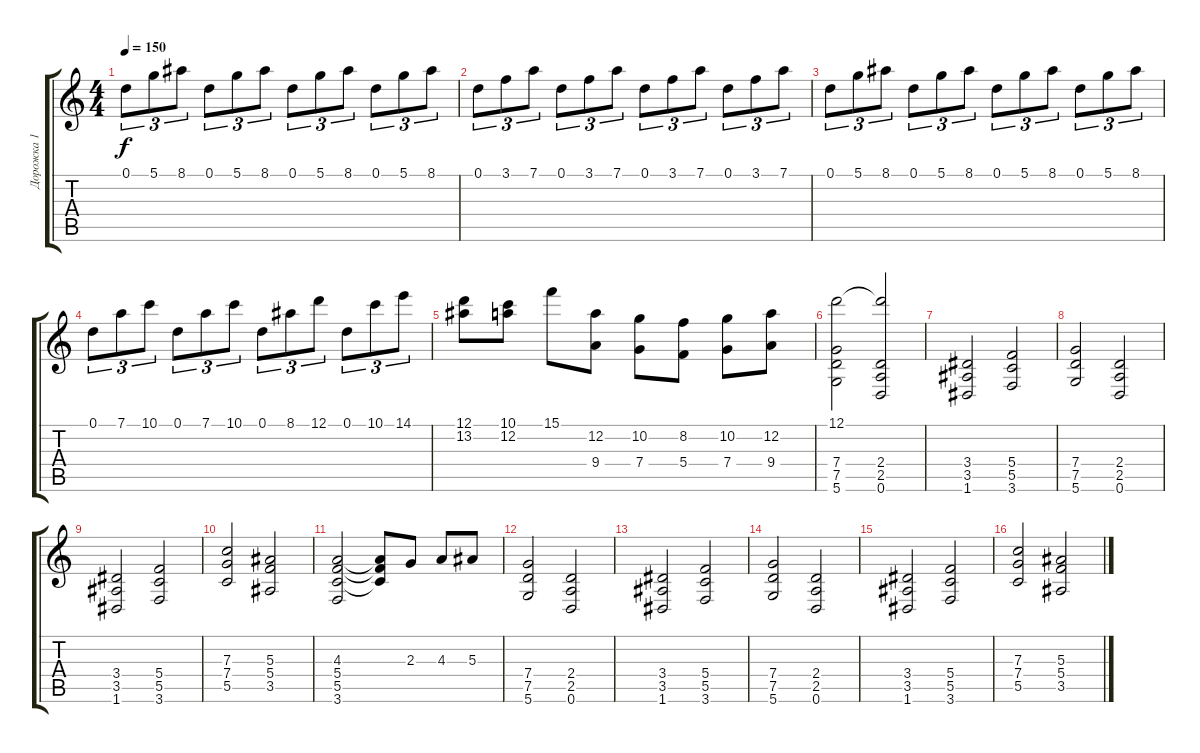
\track ("Дорожка 1" "Дорожка 1") {instrument distortionguitar}
\staff {score tabs}
\tuning (D4 A3 F3 C3 G2 D2) {hide}
\ts (4 4)
\tempo 150
\clef g2
\ks c
0.1.8{tu (3 2) dy f} 5.1.8{tu (3 2)} 8.1.8{tu (3 2)} 0.1.8{tu (3 2)} 5.1.8{tu (3 2)} 8.1.8{tu (3 2)} 0.1.8{tu (3 2)} 5.1.8{tu (3 2)} 8.1.8{tu (3 2)} 0.1.8{tu (3 2)} 5.1.8{tu (3 2)} 8.1.8{tu (3 2)} |
0.1.8{tu (3 2)} 3.1.8{tu (3 2)} 7.1.8{tu (3 2)} 0.1.8{tu (3 2)} 3.1.8{tu (3 2)} 7.1.8{tu (3 2)} 0.1.8{tu (3 2)} 3.1.8{tu (3 2)} 7.1.8{tu (3 2)} 0.1.8{tu (3 2)} 3.1.8{tu (3 2)} 7.1.8{tu (3 2)} |
0.1.8{tu (3 2)} 5.1.8{tu (3 2)} 8.1.8{tu (3 2)} 0.1.8{tu (3 2)} 5.1.8{tu (3 2)} 8.1.8{tu (3 2)} 0.1.8{tu (3 2)} 5.1.8{tu (3 2)} 8.1.8{tu (3 2)} 0.1.8{tu (3 2)} 5.1.8{tu (3 2)} 8.1.8{tu (3 2)} |
0.1.8{tu (3 2)} 7.1.8{tu (3 2)} 10.1.8{tu (3 2)} 0.1.8{tu (3 2)} 7.1.8{tu (3 2)} 10.1.8{tu (3 2)} 0.1.8{tu (3 2)} 8.1.8{tu (3 2)} 12.1.8{tu (3 2)} 0.1.8{tu (3 2)} 10.1.8{tu (3 2)} 14.1.8{tu (3 2)} |
(12.1 13.2).8 (10.1 12.2).8 15.1.8 (12.2 9.4).8 (10.2 7.4).8 (8.2 5.4).8 (10.2 7.4).8 (12.2 9.4).8 |
(12.1 7.4 7.5 5.6).2 (12.1{t} 2.4 2.5 0.6).2 |
(3.4 3.5 1.6).2 (5.4 5.5 3.6).2 |
(7.4 7.5 5.6).2 (2.4 2.5 0.6).2 |
(3.4 3.5 1.6).2 (5.4 5.5 3.6).2 |
(7.3 7.4 5.5).2 (5.3 5.4 3.5).2 |
(4.3 5.4 5.5 3.6).2 (4.3{t} 5.4{t} 5.5{t}).8 2.3.8 4.3.8 5.3.8 |
(7.4 7.5 5.6).2 (2.4 2.5 0.6).2 |
(3.4 3.5 1.6).2 (5.4 5.5 3.6).2 |
(7.4 7.5 5.6).2 (2.4 2.5 0.6).2 |
(3.4 3.5 1.6).2 (5.4 5.5 3.6).2 |
(7.3 7.4 5.5).2 (5.3 5.4 3.5).2
